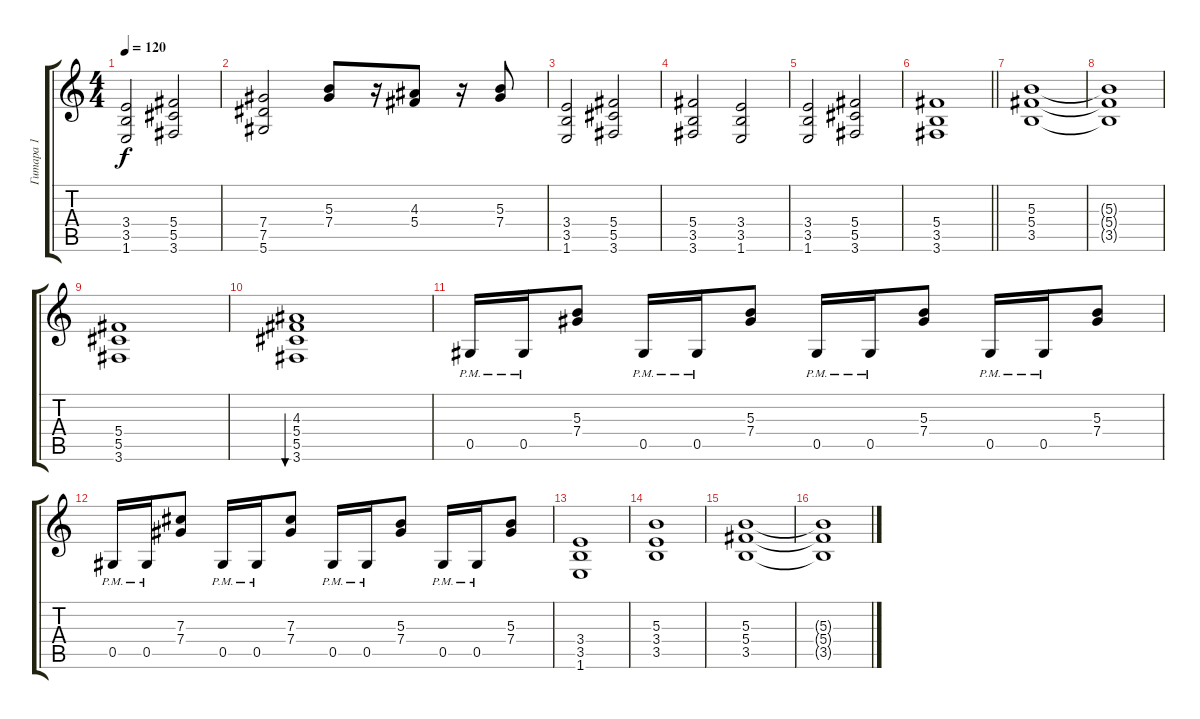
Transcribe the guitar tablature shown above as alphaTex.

\track ("Гитара 1" "Гитара 1") {instrument distortionguitar}
\staff {score tabs}
\tuning (Eb4 Bb3 Gb3 Db3 Ab2 Eb2) {hide}
\ts (4 4)
\tempo 120
\clef g2
\ks c
(3.4 3.5 1.6).2{dy f} (5.4 5.5 3.6).2 |
(7.4 7.5 5.6).2 (5.3 7.4).8 r.16 (4.3 5.4).8 r.16 (5.3 7.4).8 |
(3.4 3.5 1.6).2 (5.4 5.5 3.6).2 |
(5.4 3.5 3.6).2 (3.4 3.5 1.6).2 |
(3.4 3.5 1.6).2 (5.4 5.5 3.6).2 |
\barLineRight lightlight
(5.4 3.5 3.6).1 |
(5.3 5.4 3.5).1 |
(5.3{t} 5.4{t} 3.5{t}).1 |
(5.4 5.5 3.6).1 |
(4.3 5.4 5.5 3.6).1{bu 60} |
0.5{pm}.16 0.5{pm}.16 (5.3 7.4).8 0.5{pm}.16 0.5{pm}.16 (5.3 7.4).8 0.5{pm}.16 0.5{pm}.16 (5.3 7.4).8 0.5{pm}.16 0.5{pm}.16 (5.3 7.4).8 |
0.5{pm}.16 0.5{pm}.16 (7.3 7.4).8 0.5{pm}.16 0.5{pm}.16 (7.3 7.4).8 0.5{pm}.16 0.5{pm}.16 (5.3 7.4).8 0.5{pm}.16 0.5{pm}.16 (5.3 7.4).8 |
(3.4 3.5 1.6).1 |
(5.3 3.4 3.5).1 |
(5.3 5.4 3.5).1 |
(5.3{t} 5.4{t} 3.5{t}).1
